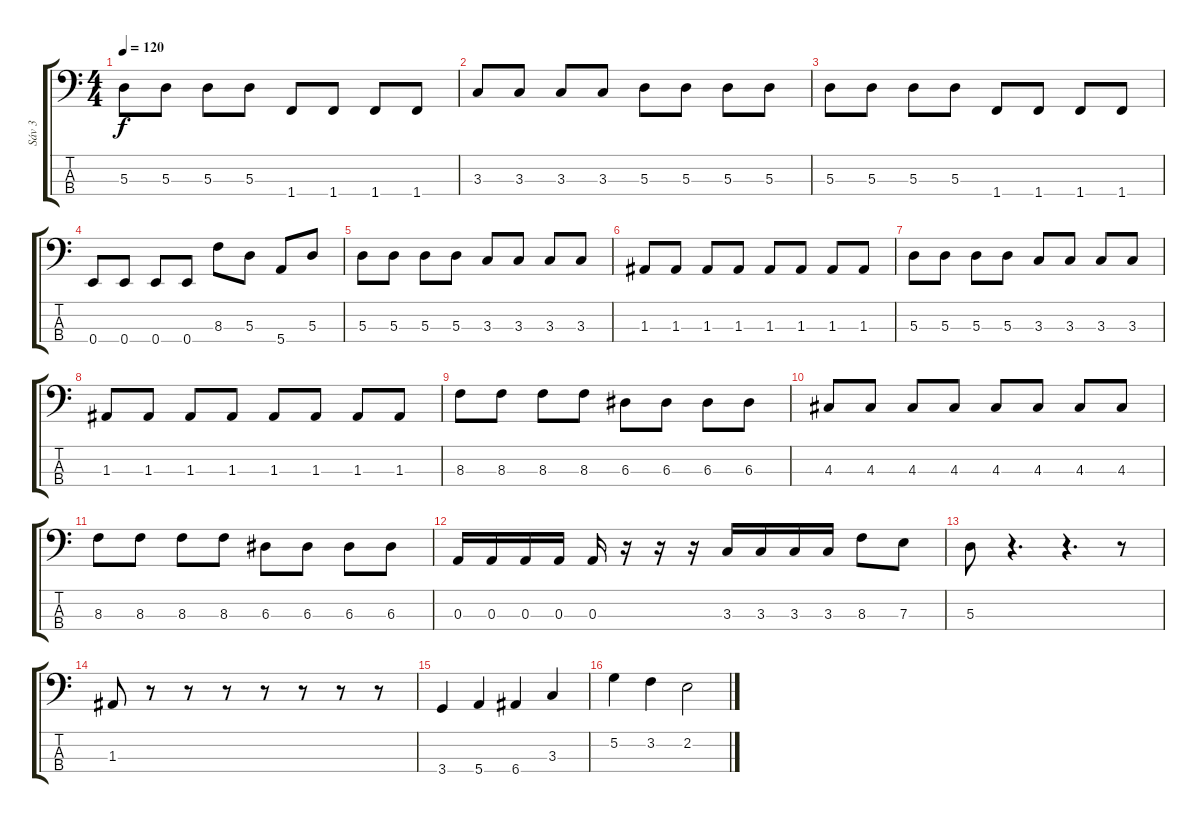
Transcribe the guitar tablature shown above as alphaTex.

\track ("Sáv 3" "Sáv 3") {instrument electricbasspick}
\staff {score tabs}
\tuning (G2 D2 A1 E1) {hide}
\ts (4 4)
\tempo 120
\clef f4
\ks c
5.3.8{dy f} 5.3.8 5.3.8 5.3.8 1.4.8 1.4.8 1.4.8 1.4.8 |
3.3.8 3.3.8 3.3.8 3.3.8 5.3.8 5.3.8 5.3.8 5.3.8 |
5.3.8 5.3.8 5.3.8 5.3.8 1.4.8 1.4.8 1.4.8 1.4.8 |
0.4.8 0.4.8 0.4.8 0.4.8 8.3.8 5.3.8 5.4.8 5.3.8 |
5.3.8 5.3.8 5.3.8 5.3.8 3.3.8 3.3.8 3.3.8 3.3.8 |
1.3.8 1.3.8 1.3.8 1.3.8 1.3.8 1.3.8 1.3.8 1.3.8 |
5.3.8 5.3.8 5.3.8 5.3.8 3.3.8 3.3.8 3.3.8 3.3.8 |
1.3.8 1.3.8 1.3.8 1.3.8 1.3.8 1.3.8 1.3.8 1.3.8 |
8.3.8 8.3.8 8.3.8 8.3.8 6.3.8 6.3.8 6.3.8 6.3.8 |
4.3.8 4.3.8 4.3.8 4.3.8 4.3.8 4.3.8 4.3.8 4.3.8 |
8.3.8 8.3.8 8.3.8 8.3.8 6.3.8 6.3.8 6.3.8 6.3.8 |
0.3.16 0.3.16 0.3.16 0.3.16 0.3.16 r.16 r.16 r.16 3.3.16 3.3.16 3.3.16 3.3.16 8.3.8 7.3.8 |
5.3.8 r.4{d} r.4{d} r.8 |
1.3.8 r.8 r.8 r.8 r.8 r.8 r.8 r.8 |
3.4.4 5.4.4 6.4.4 3.3.4 |
5.2.4 3.2.4 2.2.2
